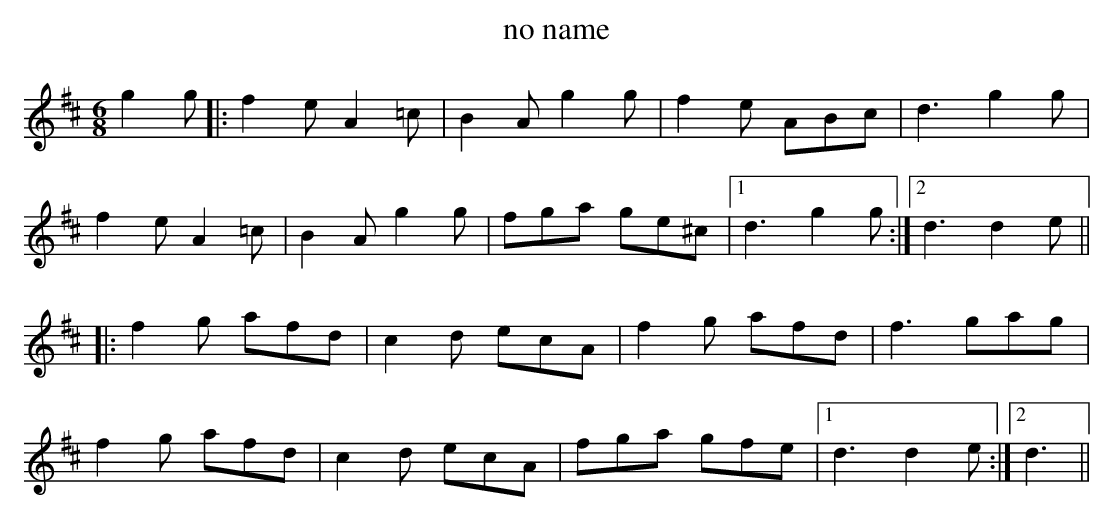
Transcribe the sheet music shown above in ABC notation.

X:1
T:no name
M:6/8
K:D
g2g|:f2e A2=c|B2A g2g|f2e ABc|d3 g2g|
f2e A2=c|B2A g2g|fga ge^c|1 d3 g2g:|2 d3 d2e||
|:f2g afd|c2d ecA|f2g afd|f3 gag|
f2g afd|c2d ecA|fga gfe|1 d3 d2e:|2 d3||
